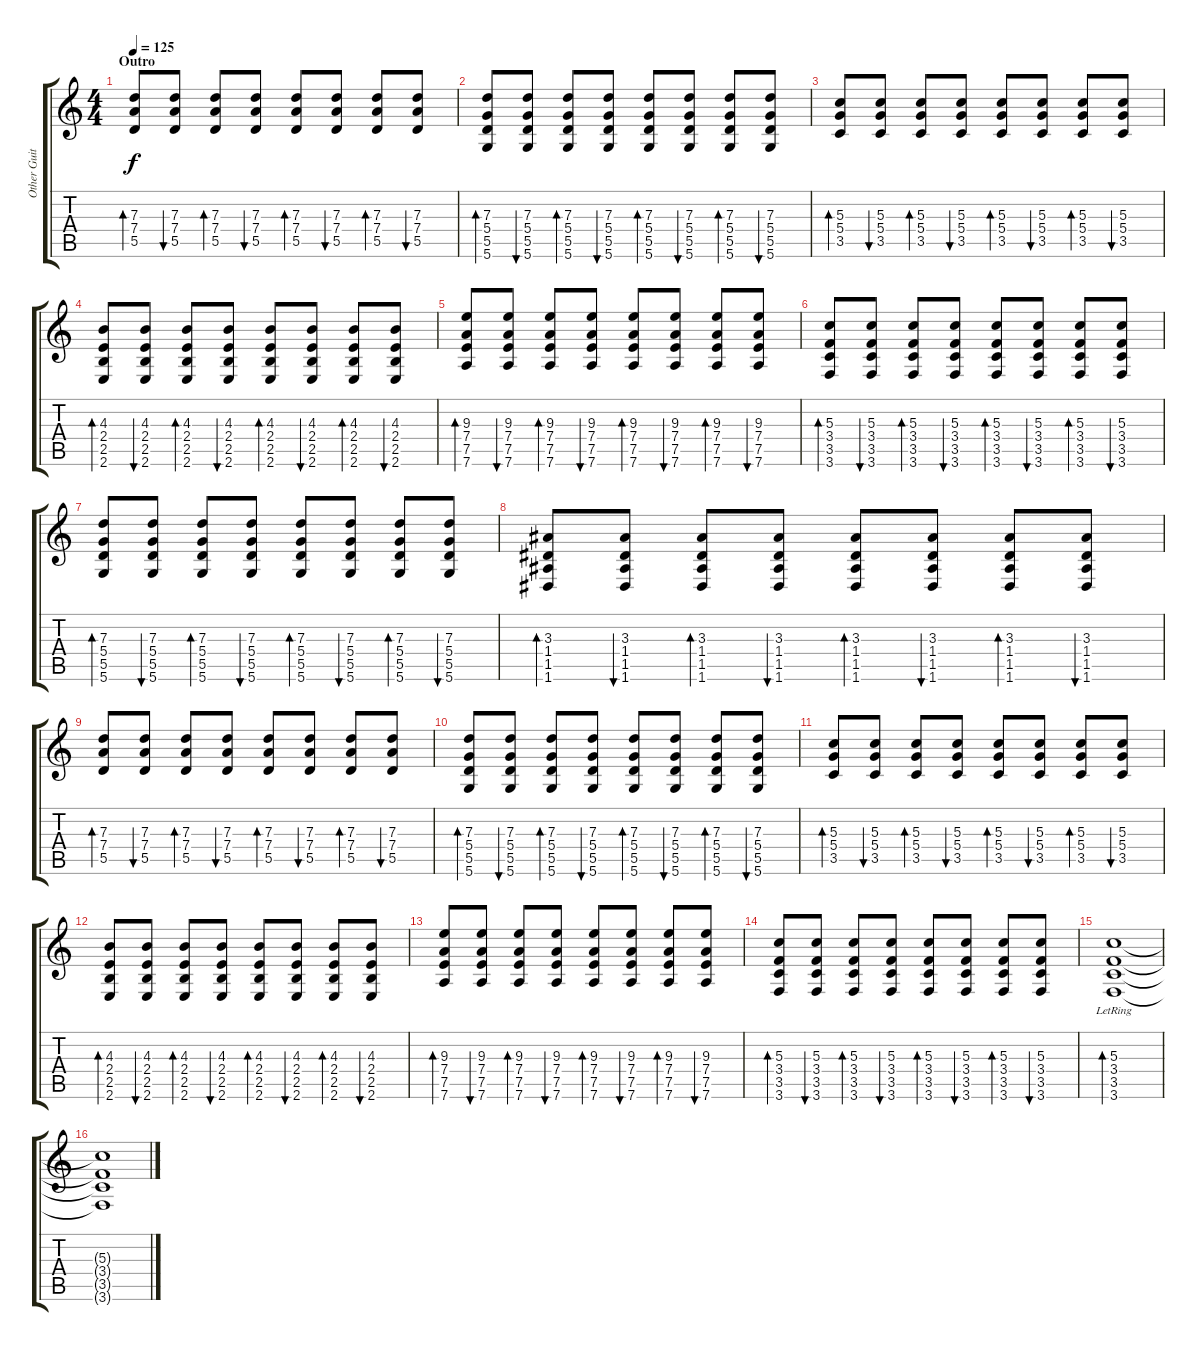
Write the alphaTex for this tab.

\track ("Other Guitar" "Other Guit") {instrument distortionguitar}
\staff {score tabs}
\tuning (E4 B3 G3 D3 A2 D2) {hide}
\ts (4 4)
\section ("" "Outro")
\tempo 125
\clef g2
\ks c
(7.3 7.4 5.5).8{bd 60 dy f volume 10 instrument acousticguitarsteel} (7.3 7.4 5.5).8{bu 60} (7.3 7.4 5.5).8{bd 60} (7.3 7.4 5.5).8{bu 60} (7.3 7.4 5.5).8{bd 60} (7.3 7.4 5.5).8{bu 60} (7.3 7.4 5.5).8{bd 60} (7.3 7.4 5.5).8{bu 60} |
(7.3 5.4 5.5 5.6).8{bd 60} (7.3 5.4 5.5 5.6).8{bu 60} (7.3 5.4 5.5 5.6).8{bd 60} (7.3 5.4 5.5 5.6).8{bu 60} (7.3 5.4 5.5 5.6).8{bd 60} (7.3 5.4 5.5 5.6).8{bu 60} (7.3 5.4 5.5 5.6).8{bd 60} (7.3 5.4 5.5 5.6).8{bu 60} |
(5.3 5.4 3.5).8{bd 60} (5.3 5.4 3.5).8{bu 60} (5.3 5.4 3.5).8{bd 60} (5.3 5.4 3.5).8{bu 60} (5.3 5.4 3.5).8{bd 60} (5.3 5.4 3.5).8{bu 60} (5.3 5.4 3.5).8{bd 60} (5.3 5.4 3.5).8{bu 60} |
(4.3 2.4 2.5 2.6).8{bd 60} (4.3 2.4 2.5 2.6).8{bu 60} (4.3 2.4 2.5 2.6).8{bd 60} (4.3 2.4 2.5 2.6).8{bu 60} (4.3 2.4 2.5 2.6).8{bd 60} (4.3 2.4 2.5 2.6).8{bu 60} (4.3 2.4 2.5 2.6).8{bd 60} (4.3 2.4 2.5 2.6).8{bu 60} |
(9.3 7.4 7.5 7.6).8{bd 60} (9.3 7.4 7.5 7.6).8{bu 60} (9.3 7.4 7.5 7.6).8{bd 60} (9.3 7.4 7.5 7.6).8{bu 60} (9.3 7.4 7.5 7.6).8{bd 60} (9.3 7.4 7.5 7.6).8{bu 60} (9.3 7.4 7.5 7.6).8{bd 60} (9.3 7.4 7.5 7.6).8{bu 60} |
(5.3 3.4 3.5 3.6).8{bd 60} (5.3 3.4 3.5 3.6).8{bu 60} (5.3 3.4 3.5 3.6).8{bd 60} (5.3 3.4 3.5 3.6).8{bu 60} (5.3 3.4 3.5 3.6).8{bd 60} (5.3 3.4 3.5 3.6).8{bu 60} (5.3 3.4 3.5 3.6).8{bd 60} (5.3 3.4 3.5 3.6).8{bu 60} |
(7.3 5.4 5.5 5.6).8{bd 60} (7.3 5.4 5.5 5.6).8{bu 60} (7.3 5.4 5.5 5.6).8{bd 60} (7.3 5.4 5.5 5.6).8{bu 60} (7.3 5.4 5.5 5.6).8{bd 60} (7.3 5.4 5.5 5.6).8{bu 60} (7.3 5.4 5.5 5.6).8{bd 60} (7.3 5.4 5.5 5.6).8{bu 60} |
(3.3 1.4 1.5 1.6).8{bd 60} (3.3 1.4 1.5 1.6).8{bu 60} (3.3 1.4 1.5 1.6).8{bd 60} (3.3 1.4 1.5 1.6).8{bu 60} (3.3 1.4 1.5 1.6).8{bd 60} (3.3 1.4 1.5 1.6).8{bu 60} (3.3 1.4 1.5 1.6).8{bd 60} (3.3 1.4 1.5 1.6).8{bu 60} |
(7.3 7.4 5.5).8{bd 60} (7.3 7.4 5.5).8{bu 60} (7.3 7.4 5.5).8{bd 60} (7.3 7.4 5.5).8{bu 60} (7.3 7.4 5.5).8{bd 60} (7.3 7.4 5.5).8{bu 60} (7.3 7.4 5.5).8{bd 60} (7.3 7.4 5.5).8{bu 60} |
(7.3 5.4 5.5 5.6).8{bd 60} (7.3 5.4 5.5 5.6).8{bu 60} (7.3 5.4 5.5 5.6).8{bd 60} (7.3 5.4 5.5 5.6).8{bu 60} (7.3 5.4 5.5 5.6).8{bd 60} (7.3 5.4 5.5 5.6).8{bu 60} (7.3 5.4 5.5 5.6).8{bd 60} (7.3 5.4 5.5 5.6).8{bu 60} |
(5.3 5.4 3.5).8{bd 60} (5.3 5.4 3.5).8{bu 60} (5.3 5.4 3.5).8{bd 60} (5.3 5.4 3.5).8{bu 60} (5.3 5.4 3.5).8{bd 60} (5.3 5.4 3.5).8{bu 60} (5.3 5.4 3.5).8{bd 60} (5.3 5.4 3.5).8{bu 60} |
(4.3 2.4 2.5 2.6).8{bd 60} (4.3 2.4 2.5 2.6).8{bu 60} (4.3 2.4 2.5 2.6).8{bd 60} (4.3 2.4 2.5 2.6).8{bu 60} (4.3 2.4 2.5 2.6).8{bd 60} (4.3 2.4 2.5 2.6).8{bu 60} (4.3 2.4 2.5 2.6).8{bd 60} (4.3 2.4 2.5 2.6).8{bu 60} |
(9.3 7.4 7.5 7.6).8{bd 60} (9.3 7.4 7.5 7.6).8{bu 60} (9.3 7.4 7.5 7.6).8{bd 60} (9.3 7.4 7.5 7.6).8{bu 60} (9.3 7.4 7.5 7.6).8{bd 60} (9.3 7.4 7.5 7.6).8{bu 60} (9.3 7.4 7.5 7.6).8{bd 60} (9.3 7.4 7.5 7.6).8{bu 60} |
(5.3 3.4 3.5 3.6).8{bd 60} (5.3 3.4 3.5 3.6).8{bu 60} (5.3 3.4 3.5 3.6).8{bd 60} (5.3 3.4 3.5 3.6).8{bu 60} (5.3 3.4 3.5 3.6).8{bd 60} (5.3 3.4 3.5 3.6).8{bu 60} (5.3 3.4 3.5 3.6).8{bd 60} (5.3 3.4 3.5 3.6).8{bu 60} |
(5.3 3.4 3.5 3.6{lr}).1{bd 60 instrument distortionguitar} |
(5.3{t} 3.4{t} 3.5{t} 3.6{t}).1
